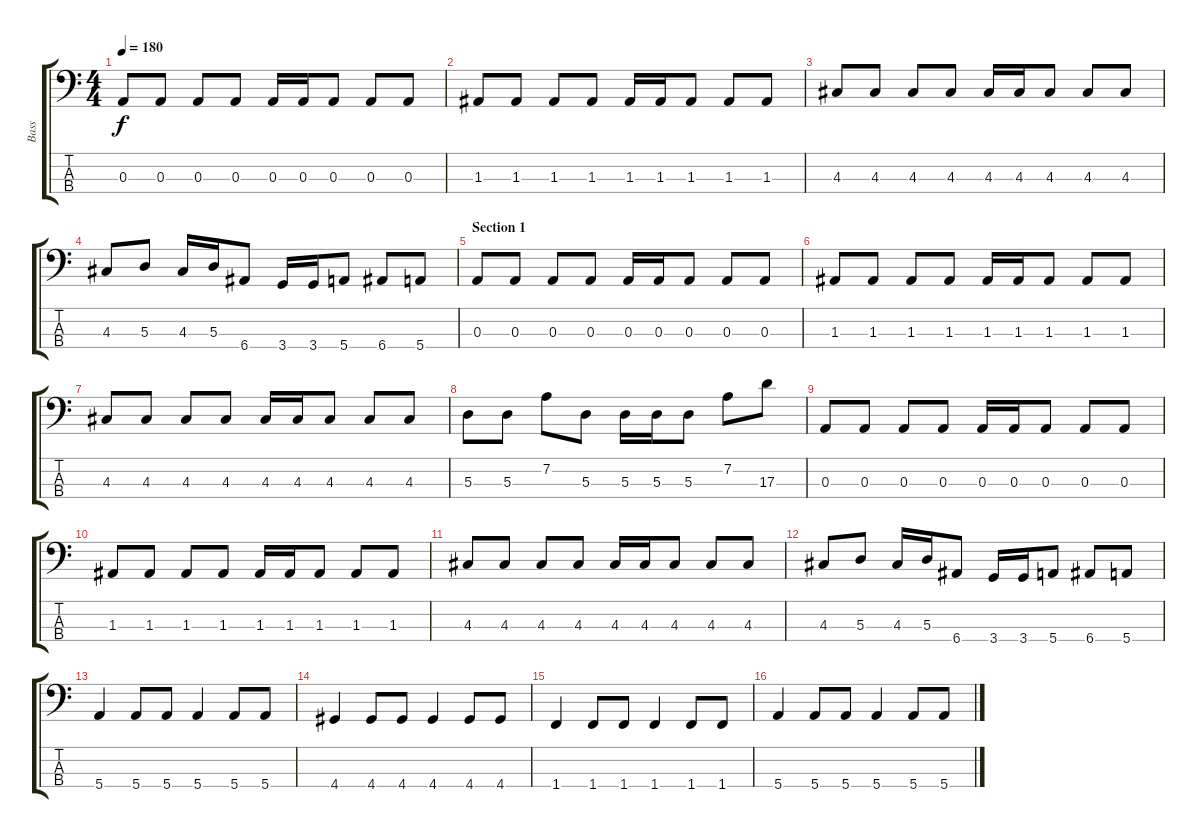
\track ("Bass" "Bass") {instrument electricbassfinger}
\staff {score tabs}
\tuning (G2 D2 A1 E1) {hide}
\ts (4 4)
\tempo 180
\clef f4
\ks c
0.3.8{dy f} 0.3.8 0.3.8 0.3.8 0.3.16 0.3.16 0.3.8 0.3.8 0.3.8 |
1.3.8 1.3.8 1.3.8 1.3.8 1.3.16 1.3.16 1.3.8 1.3.8 1.3.8 |
4.3.8 4.3.8 4.3.8 4.3.8 4.3.16 4.3.16 4.3.8 4.3.8 4.3.8 |
4.3.8 5.3.8 4.3.16 5.3.16 6.4.8 3.4.16 3.4.16 5.4.8 6.4.8 5.4.8 |
\section ("" "Section 1")
0.3.8 0.3.8 0.3.8 0.3.8 0.3.16 0.3.16 0.3.8 0.3.8 0.3.8 |
1.3.8 1.3.8 1.3.8 1.3.8 1.3.16 1.3.16 1.3.8 1.3.8 1.3.8 |
4.3.8 4.3.8 4.3.8 4.3.8 4.3.16 4.3.16 4.3.8 4.3.8 4.3.8 |
5.3.8 5.3.8 7.2.8 5.3.8 5.3.16 5.3.16 5.3.8 7.2.8 17.3.8 |
0.3.8 0.3.8 0.3.8 0.3.8 0.3.16 0.3.16 0.3.8 0.3.8 0.3.8 |
1.3.8 1.3.8 1.3.8 1.3.8 1.3.16 1.3.16 1.3.8 1.3.8 1.3.8 |
4.3.8 4.3.8 4.3.8 4.3.8 4.3.16 4.3.16 4.3.8 4.3.8 4.3.8 |
4.3.8 5.3.8 4.3.16 5.3.16 6.4.8 3.4.16 3.4.16 5.4.8 6.4.8 5.4.8 |
5.4.4 5.4.8 5.4.8 5.4.4 5.4.8 5.4.8 |
4.4.4 4.4.8 4.4.8 4.4.4 4.4.8 4.4.8 |
1.4.4 1.4.8 1.4.8 1.4.4 1.4.8 1.4.8 |
5.4.4 5.4.8 5.4.8 5.4.4 5.4.8 5.4.8
